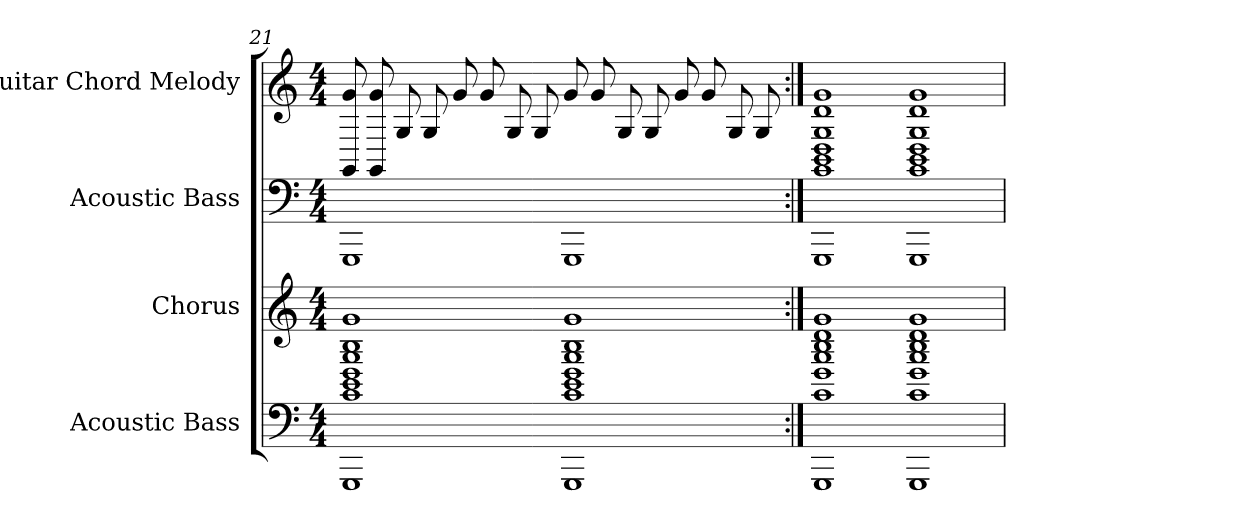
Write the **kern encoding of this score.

**kern	**kern	**kern	**kern
*part4	*part3	*part2	*part1
*staff4	*staff3	*staff2	*staff1
*I"Acoustic Bass	*I"Chorus	*I"Acoustic Bass	*I"Guitar Chord Melody
*I'Ac b	*I'Ch	*I'Ac b	*
*	*	*	*
*k[]	*k[]	*k[]	*k[]
*M4/4	*M4/4	*M4/4	*M4/4
=21	=21	=21	=21
1GGG	1g 1B 1G 1D 1BB 1GG	1GGG	8g 8GG
.	.	.	8g 8GG
.	.	.	8G
.	.	.	8G
.	.	.	8g
.	.	.	8g
.	.	.	8G
.	.	.	8G
1GGG	1g 1B 1G 1D 1BB 1GG	1GGG	8g
.	.	.	8g
.	.	.	8G
.	.	.	8G
.	.	.	8g
.	.	.	8g
.	.	.	8G
.	.	.	8G
=22:|!	=22:|!	=22:|!	=22:|!
1GGG	1g 1d 1B 1G 1D 1GG	1GGG	1g 1d 1G 1D 1BB 1GG
1GGG	1g 1d 1B 1G 1D 1GG	1GGG	1g 1d 1G 1D 1BB 1GG
=	=	=	=
*-	*-	*-	*-
